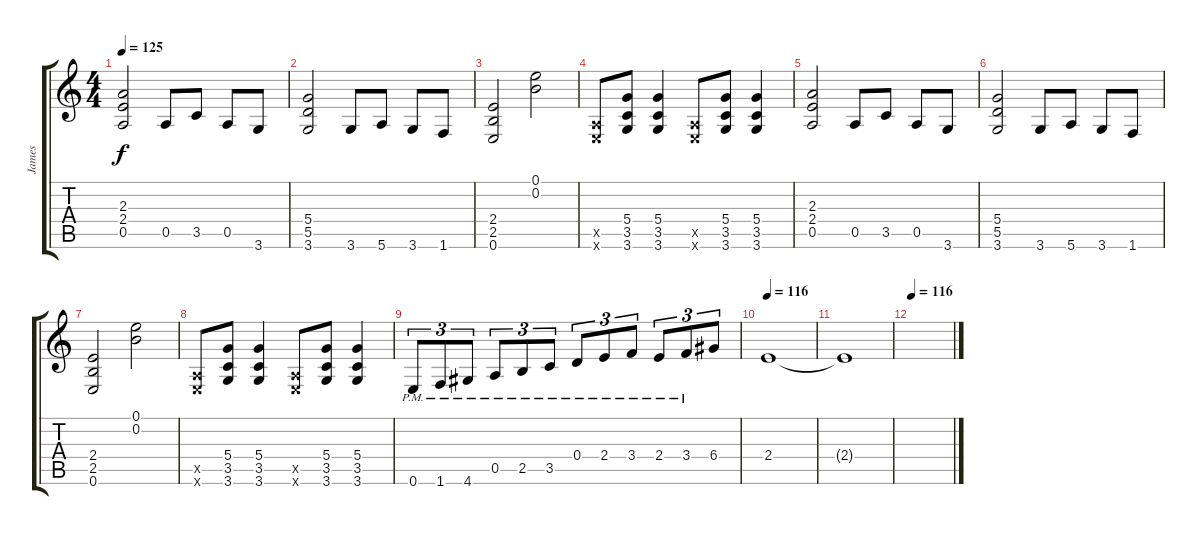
\track ("James" "James") {instrument distortionguitar}
\staff {score tabs}
\tuning (E4 B3 G3 D3 A2 E2) {hide}
\ts (4 4)
\tempo 125
\clef g2
\ks c
(2.3 2.4 0.5).2{dy f} 0.5.8 3.5.8 0.5.8 3.6.8 |
(5.4 5.5 3.6).2 3.6.8 5.6.8 3.6.8 1.6.8 |
(2.4 2.5 0.6).2 (0.1 0.2).2 |
(0.5{x} 0.6{x}).8 (5.4 3.5 3.6).8 (5.4 3.5 3.6).4 (0.5{x} 0.6{x}).8 (5.4 3.5 3.6).8 (5.4 3.5 3.6).4 |
(2.3 2.4 0.5).2 0.5.8 3.5.8 0.5.8 3.6.8 |
(5.4 5.5 3.6).2 3.6.8 5.6.8 3.6.8 1.6.8 |
(2.4 2.5 0.6).2 (0.1 0.2).2 |
(0.5{x} 0.6{x}).8 (5.4 3.5 3.6).8 (5.4 3.5 3.6).4 (0.5{x} 0.6{x}).8 (5.4 3.5 3.6).8 (5.4 3.5 3.6).4 |
0.6{pm}.8{tu (3 2)} 1.6{pm}.8{tu (3 2)} 4.6{pm}.8{tu (3 2)} 0.5{pm}.8{tu (3 2)} 2.5{pm}.8{tu (3 2)} 3.5{pm}.8{tu (3 2)} 0.4{pm}.8{tu (3 2)} 2.4{pm}.8{tu (3 2)} 3.4{pm}.8{tu (3 2)} 2.4{pm}.8{tu (3 2)} 3.4{pm}.8{tu (3 2)} 6.4.8{tu (3 2)} |
\tempo 116
2.4.1 |
2.4{t}.1 |
\tempo 116
